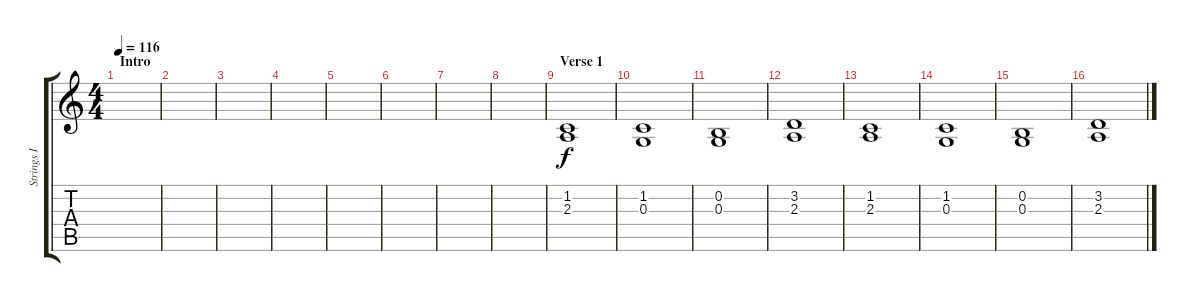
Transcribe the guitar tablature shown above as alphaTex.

\track ("Strings I" "Strings I") {instrument stringensemble1}
\staff {score tabs}
\tuning (E4 B3 G3 D3 A2 E2) {hide}
\ts (4 4)
\section ("" "Intro")
\tempo 116
\clef g2
\ks c
|
|
|
|
|
|
|
|
\section ("" "Verse 1")
(1.2 2.3).1 |
(1.2 0.3).1 |
(0.2 0.3).1 |
(3.2 2.3).1 |
(1.2 2.3).1 |
(1.2 0.3).1 |
(0.2 0.3).1 |
(3.2 2.3).1
